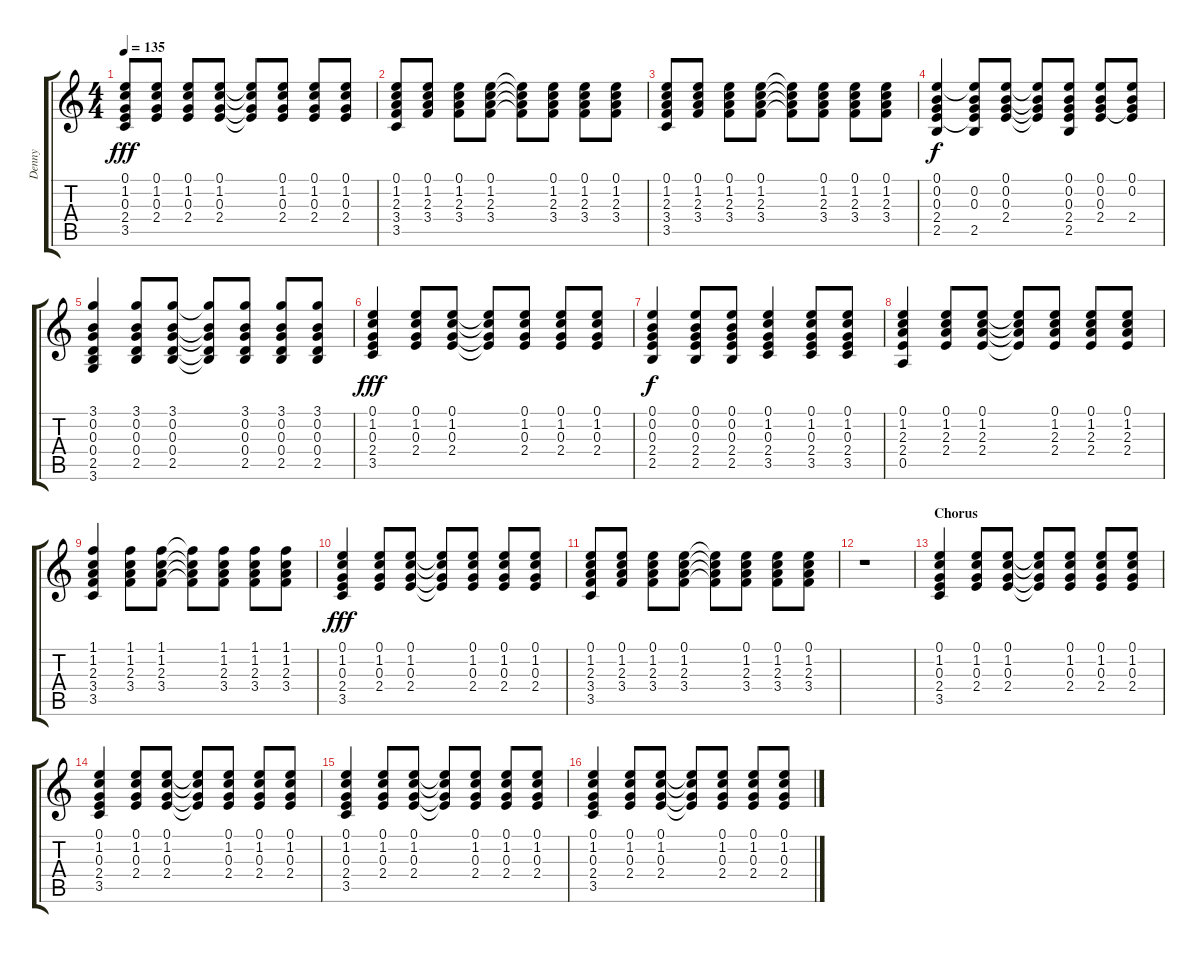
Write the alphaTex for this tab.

\track ("Denny" "Denny") {instrument acousticguitarsteel}
\staff {score tabs}
\tuning (E4 B3 G3 D3 A2 E2) {hide}
\ts (4 4)
\tempo 135
\clef g2
\ks c
(0.1 1.2 0.3 2.4 3.5).8{dy fff} (0.1 1.2 0.3 2.4).8 (0.1 1.2 0.3 2.4).8 (0.1 1.2 0.3 2.4).8 (0.1{t} 1.2{t} 0.3{t} 2.4{t}).8 (0.1 1.2 0.3 2.4).8 (0.1 1.2 0.3 2.4).8 (0.1 1.2 0.3 2.4).8 |
(0.1 1.2 2.3 3.4 3.5).8 (0.1 1.2 2.3 3.4).8 (0.1 1.2 2.3 3.4).8 (0.1 1.2 2.3 3.4).8 (0.1{t} 1.2{t} 2.3{t} 3.4{t}).8 (0.1 1.2 2.3 3.4).8 (0.1 1.2 2.3 3.4).8 (0.1 1.2 2.3 3.4).8 |
(0.1 1.2 2.3 3.4 3.5).8 (0.1 1.2 2.3 3.4).8 (0.1 1.2 2.3 3.4).8 (0.1 1.2 2.3 3.4).8 (0.1{t} 1.2{t} 2.3{t} 3.4{t}).8 (0.1 1.2 2.3 3.4).8 (0.1 1.2 2.3 3.4).8 (0.1 1.2 2.3 3.4).8 |
(0.1 0.2 0.3 2.4 2.5).4{dy f} (0.1{t} 0.2 0.3 2.4{t} 2.5).8 (0.1 0.2 0.3 2.4).8 (0.1{t} 0.2{t} 0.3{t} 2.4{t}).8 (0.1 0.2 0.3 2.4 2.5).8 (0.1 0.2 0.3 2.4).8 (0.1 0.2 0.3{t} 2.4).8 |
(3.1 0.2 0.3 0.4 2.5 3.6).4 (3.1 0.2 0.3 0.4 2.5).8 (3.1 0.2 0.3 0.4 2.5).8 (3.1{t} 0.2{t} 0.3{t} 0.4{t} 2.5{t}).8 (3.1 0.2 0.3 0.4 2.5).8 (3.1 0.2 0.3 0.4 2.5).8 (3.1 0.2 0.3 0.4 2.5).8 |
(0.1 1.2 0.3 2.4 3.5).4{dy fff} (0.1 1.2 0.3 2.4).8 (0.1 1.2 0.3 2.4).8 (0.1{t} 1.2{t} 0.3{t} 2.4{t}).8 (0.1 1.2 0.3 2.4).8 (0.1 1.2 0.3 2.4).8 (0.1 1.2 0.3 2.4).8 |
(0.1 0.2 0.3 2.4 2.5).4{dy f} (0.1 0.2 0.3 2.4 2.5).8 (0.1 0.2 0.3 2.4 2.5).8 (0.1 1.2 0.3 2.4 3.5).4 (0.1 1.2 0.3 2.4 3.5).8 (0.1 1.2 0.3 2.4 3.5).8 |
(0.1 1.2 2.3 2.4 0.5).4 (0.1 1.2 2.3 2.4).8 (0.1 1.2 2.3 2.4).8 (0.1{t} 1.2{t} 2.3{t} 2.4{t}).8 (0.1 1.2 2.3 2.4).8 (0.1 1.2 2.3 2.4).8 (0.1 1.2 2.3 2.4).8 |
(1.1 1.2 2.3 3.4 3.5).4 (1.1 1.2 2.3 3.4).8 (1.1 1.2 2.3 3.4).8 (1.1{t} 1.2{t} 2.3{t} 3.4{t}).8 (1.1 1.2 2.3 3.4).8 (1.1 1.2 2.3 3.4).8 (1.1 1.2 2.3 3.4).8 |
(0.1 1.2 0.3 2.4 3.5).4{dy fff} (0.1 1.2 0.3 2.4).8 (0.1 1.2 0.3 2.4).8 (0.1{t} 1.2{t} 0.3{t} 2.4{t}).8 (0.1 1.2 0.3 2.4).8 (0.1 1.2 0.3 2.4).8 (0.1 1.2 0.3 2.4).8 |
(0.1 1.2 2.3 3.4 3.5).8 (0.1 1.2 2.3 3.4).8 (0.1 1.2 2.3 3.4).8 (0.1 1.2 2.3 3.4).8 (0.1{t} 1.2{t} 2.3{t} 3.4{t}).8 (0.1 1.2 2.3 3.4).8 (0.1 1.2 2.3 3.4).8 (0.1 1.2 2.3 3.4).8 |
r.1 |
\section ("" "Chorus")
(0.1 1.2 0.3 2.4 3.5).4 (0.1 1.2 0.3 2.4).8 (0.1 1.2 0.3 2.4).8 (0.1{t} 1.2{t} 0.3{t} 2.4{t}).8 (0.1 1.2 0.3 2.4).8 (0.1 1.2 0.3 2.4).8 (0.1 1.2 0.3 2.4).8 |
(0.1 1.2 0.3 2.4 3.5).4 (0.1 1.2 0.3 2.4).8 (0.1 1.2 0.3 2.4).8 (0.1{t} 1.2{t} 0.3{t} 2.4{t}).8 (0.1 1.2 0.3 2.4).8 (0.1 1.2 0.3 2.4).8 (0.1 1.2 0.3 2.4).8 |
(0.1 1.2 0.3 2.4 3.5).4 (0.1 1.2 0.3 2.4).8 (0.1 1.2 0.3 2.4).8 (0.1{t} 1.2{t} 0.3{t} 2.4{t}).8 (0.1 1.2 0.3 2.4).8 (0.1 1.2 0.3 2.4).8 (0.1 1.2 0.3 2.4).8 |
(0.1 1.2 0.3 2.4 3.5).4 (0.1 1.2 0.3 2.4).8 (0.1 1.2 0.3 2.4).8 (0.1{t} 1.2{t} 0.3{t} 2.4{t}).8 (0.1 1.2 0.3 2.4).8 (0.1 1.2 0.3 2.4).8 (0.1 1.2 0.3 2.4).8
